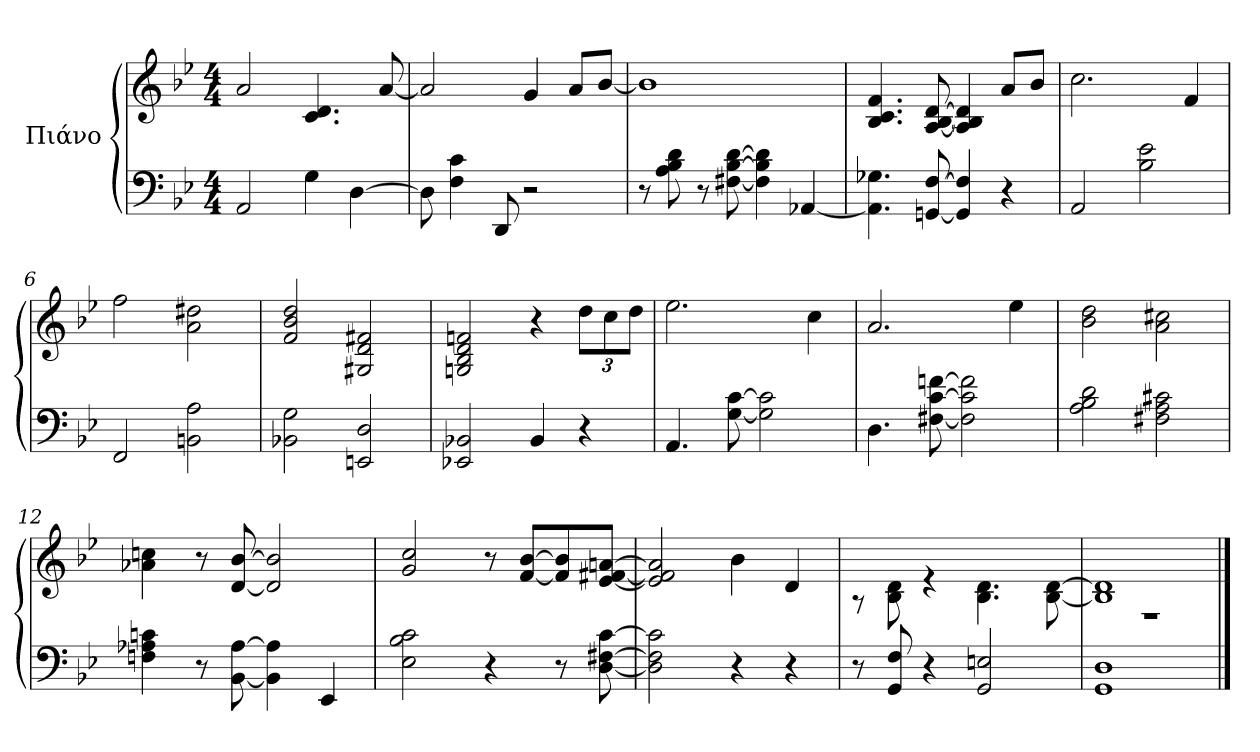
**kern	**kern
*part1	*part1
*staff2	*staff1
*I"Πιάνο	*
*clefF4	*clefG2
*k[b-e-]	*k[b-e-]
*M4/4	*M4/4
=1	=1
2AA/	2a/
4G\	4.c/ 4.d/
[4D\	.
.	[8a/
=2	=2
8D\]	2a/]
4F\ 4c\	.
8DD/	.
2r	4g/
.	8a/L
.	[8b-/J
=3	=3
8r	1b-]
8A\ 8B-\ 8d\	.
8r	.
[8F#X\ [8B-\ [8d\	.
4F#\] 4B-\] 4d\]	.
[4AA-X/	.
=4	=4
4.AA-\] 4.G-X\	4.B-/ 4.c/ 4.f/
[8GGn/ [8F/	[8A/ [8B-/ [8d/
4GG/] 4F/]	4A/] 4B-/] 4d/]
4r	8a/L
.	8b-/J
!!LO:LB:g=z
=5	=5
2AA/	2.cc\
2B-\ 2e-\	.
.	4f/
=6	=6
2FF/	2ff\
2BBn\ 2A\	2a\ 2dd#X\
=7	=7
2BB-X\ 2G\	2f/ 2b-/ 2dd/
2EEn/ 2D/	2G#X/ 2d/ 2f#X/
=8	=8
2EE-X/ 2BB-X/	2Gn/ 2B-/ 2d/ 2fn/
4BB-/	4r
*	*Xbrackettup
4r	12dd\L
.	12cc\
.	12dd\J
!!LO:LB:g=z
=9	=9
4.AA/	2.ee-\
[8G\ [8c\	.
2G\] 2c\]	.
.	4cc\
=10	=10
4.D\	2.a/
[8F#X\ [8c\ [8fn\	.
2F#\] 2c\] 2f\]	.
.	4ee-\
=11	=11
2A\ 2B-\ 2d\	2b-\ 2dd\
2F#X\ 2A\ 2c#X\	2a\ 2cc#X\
=12	=12
4Fn\ 4A-X\ 4cn\	4a-X\ 4ccn\
8r	8r
[8BB-\ [8A-\	[8d/ [8b-/
4BB-\] 4A-\]	2d/] 2b-/]
4EE-/	.
!!LO:LB:g=z
=13	=13
2E-\ 2B-\ 2c\	2g/ 2cc/
4r	8r
.	[8f/ [8b-/L
8r	8f/] 8b-/]
[8D\ [8F#X\ [8c\	[8e-/ [8f#X/ [8an/J
=14	=14
2D\] 2F#\] 2c\]	2e-/] 2f#/] 2a/]
4r	4b-\
4r	4d/
=15	=15
8r	8rA
8GG/ 8F/	8B-\ 8d\
4r	4re
2GG/ 2En/	4.B-\ 4.d\
.	[8B-\ [8d\
=16	=16
*	*^
1GG 1D	1B-] 1d]	1r
*	*v	*v
==	==
*-	*-
